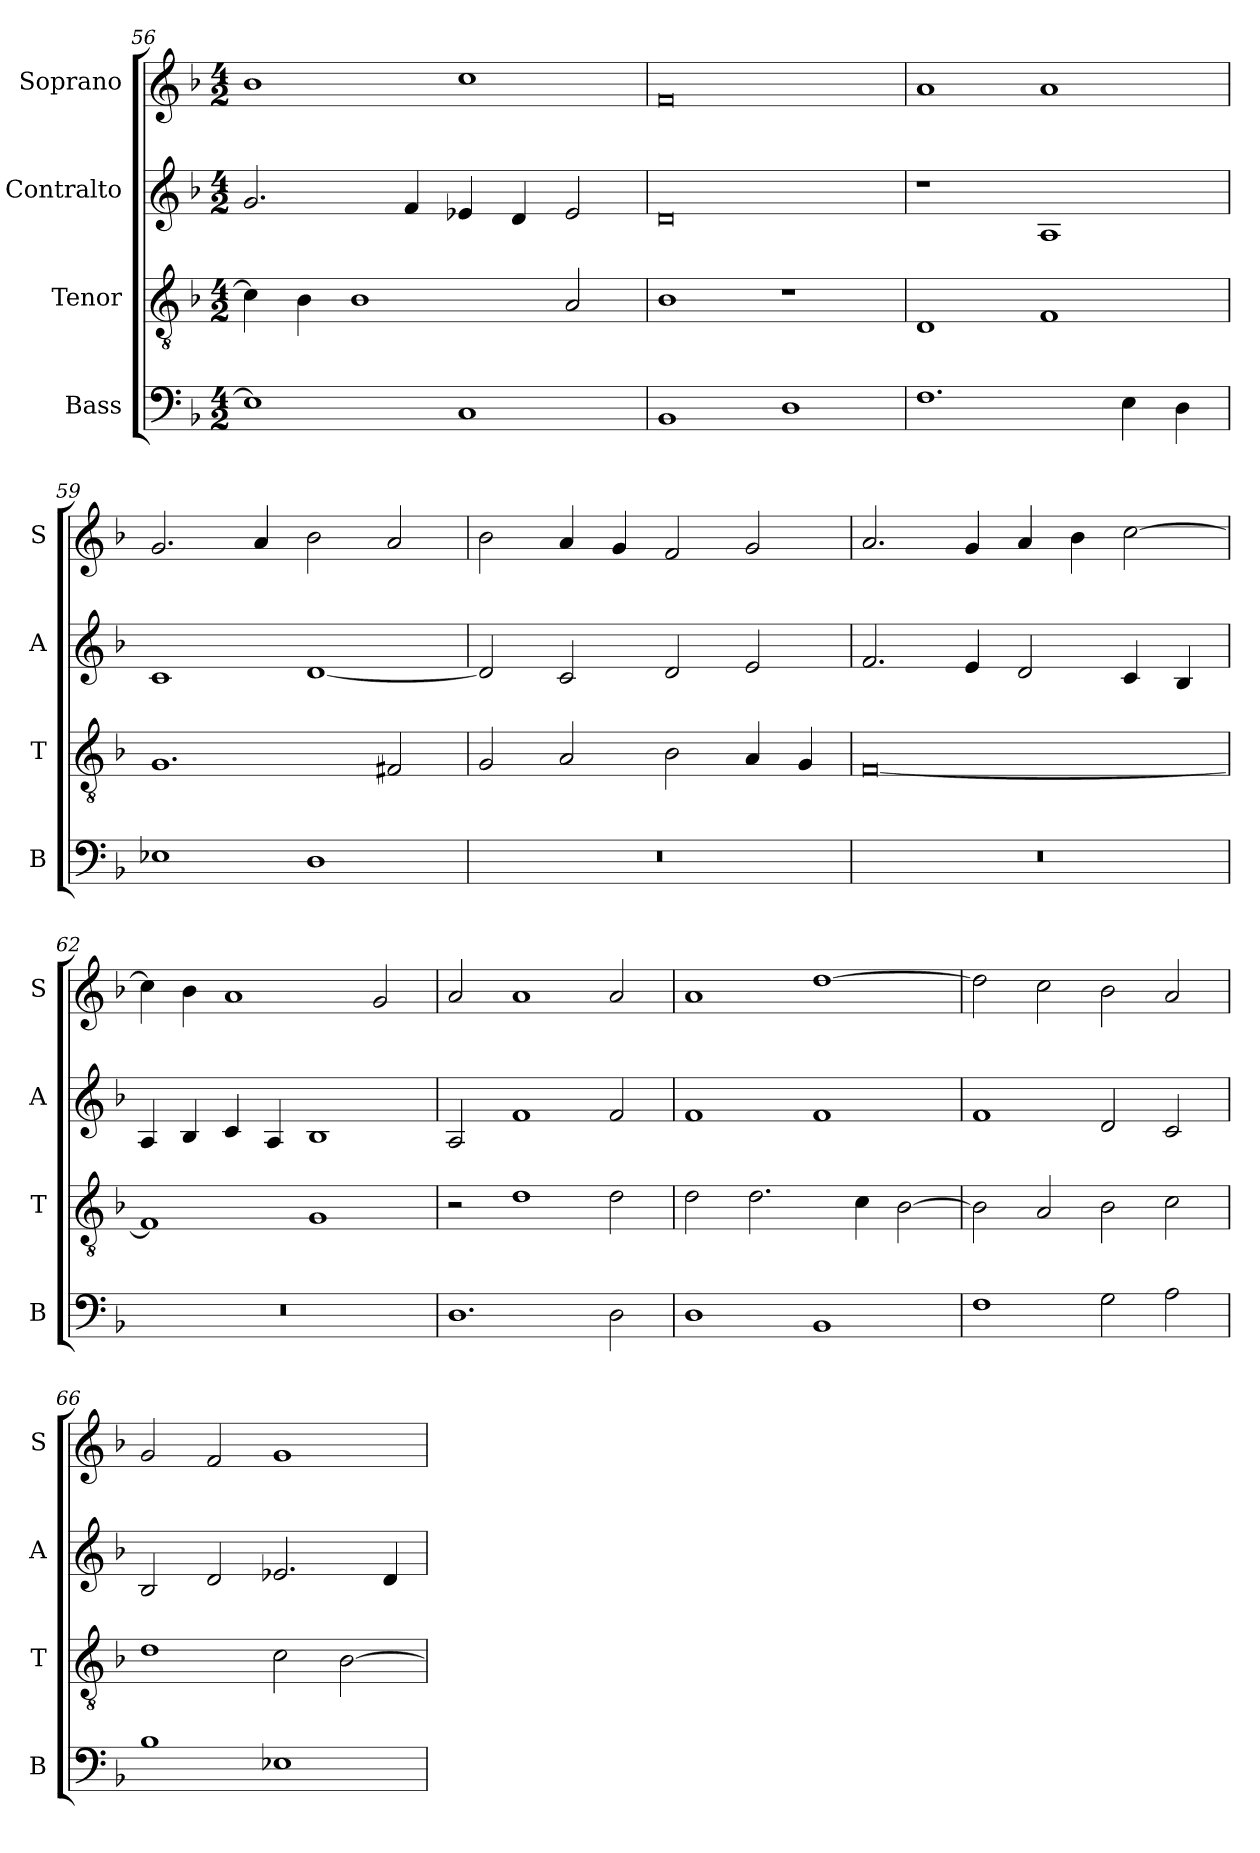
**kern	**kern	**kern	**kern
*part4	*part3	*part2	*part1
*staff4	*staff3	*staff2	*staff1
*I"Bass	*I"Tenor	*I"Contralto	*I"Soprano
*I'B	*I'T	*I'A	*I'S
*clefF4	*clefGv2	*clefG2	*clefG2
*k[b-]	*k[b-]	*k[b-]	*k[b-]
*G:dor	*G:dor	*G:dor	*G:dor
*M4/2	*M4/2	*M4/2	*M4/2
=56	=56	=56	=56
1E-]	4c]	2.g	1b-
.	4B-	.	.
.	1B-	.	.
.	.	4f	.
1C	.	4e-X	1cc
.	.	4d	.
.	2A	2e-	.
=57	=57	=57	=57
1BB-	1B-	0d	0f
1D	1r	.	.
=58	=58	=58	=58
1.F	1D	1r	1a
.	1F	1A	1a
4E	.	.	.
4D	.	.	.
=59	=59	=59	=59
1E-X	1.G	1c	2.g
.	.	.	4a
1D	.	[1d	2b-
.	2F#X	.	2a
=60	=60	=60	=60
0r	2G	2d]	2b-
.	2A	2c	4a
.	.	.	4g
.	2B-	2d	2f
.	4A	2e	2g
.	4G	.	.
=61	=61	=61	=61
0r	[0F	2.f	2.a
.	.	4e	4g
.	.	2d	4a
.	.	.	4b-
.	.	4c	[2cc
.	.	4B-	.
=62	=62	=62	=62
0r	1F]	4A	4cc]
.	.	4B-	4b-
.	.	4c	1a
.	.	4A	.
.	1G	1B-	.
.	.	.	2g
=63	=63	=63	=63
1.D	2r	2A	2a
.	1d	1f	1a
2D	2d	2f	2a
=64	=64	=64	=64
1D	2d	1f	1a
.	2.d	.	.
1BB-	.	1f	[1dd
.	4c	.	.
.	[2B-	.	.
=65	=65	=65	=65
1F	2B-]	1f	2dd]
.	2A	.	2cc
2G	2B-	2d	2b-
2A	2c	2c	2a
=66	=66	=66	=66
1B-	1d	2B-	2g
.	.	2d	2f
1E-X	2c	2.e-X	1g
.	[2B-	.	.
.	.	4d	.
=	=	=	=
*-	*-	*-	*-
